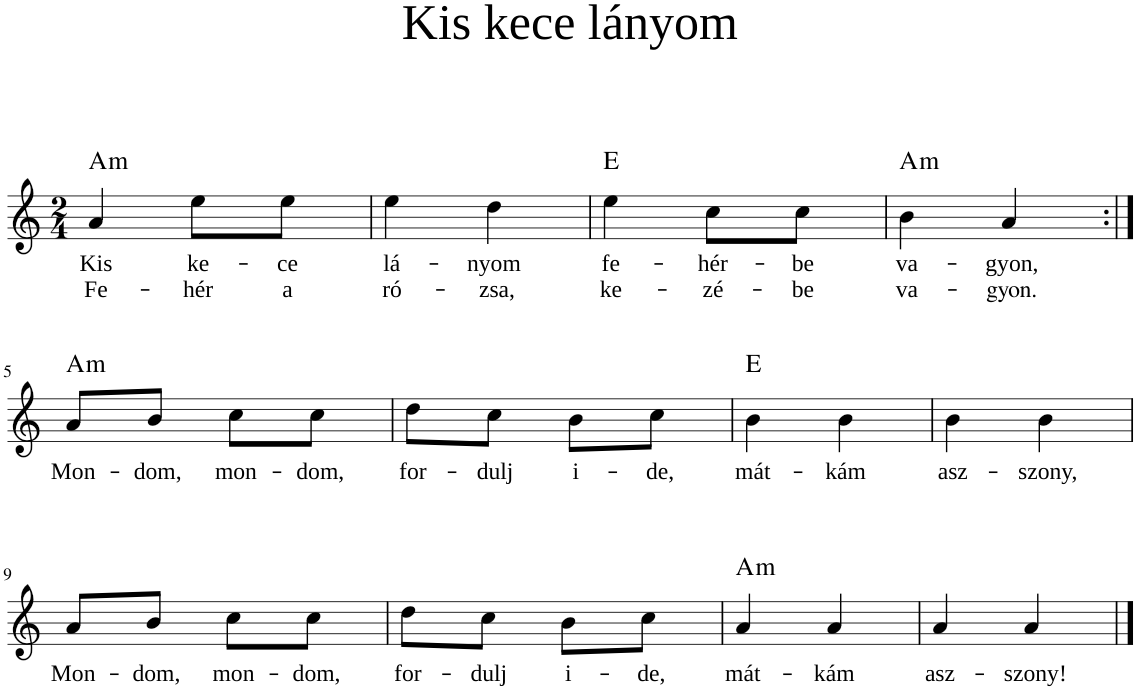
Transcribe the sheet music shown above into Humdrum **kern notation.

**kern	**text	**text	**harte
*part1	*part1	*part1	*part1
*staff1	*staff1	*staff1	*
*I"Piano	*	*	*
*I'Pno	*	*	*
*clefG2	*	*	*
*k[]	*	*	*
*M2/4	*	*	*
=1	=1	=1	=1
!	!LO:LY:b	!LO:LY:b	!LO:H:kt=m
4a/	Kis	Fe-	A:min
!	!LO:LY:b	!LO:LY:b	!
8ee\L	ke-	-hér	.
!	!LO:LY:b	!LO:LY:b	!
8ee\J	-ce	a	.
=2	=2	=2	=2
!	!LO:LY:b	!LO:LY:b	!
4ee\	lá-	ró-	.
!	!LO:LY:b	!LO:LY:b	!
4dd\	-nyom	-zsa,	.
=3	=3	=3	=3
!	!LO:LY:b	!LO:LY:b	!
4ee\	fe-	ke-	E:maj
!	!LO:LY:b	!LO:LY:b	!
8cc\L	-hér-	-zé-	.
!	!LO:LY:b	!LO:LY:b	!
8cc\J	-be	-be	.
=4	=4	=4	=4
!	!LO:LY:b	!LO:LY:b	!LO:H:kt=m
4b\	va-	va-	A:min
!	!LO:LY:b	!LO:LY:b	!
4a/	-gyon,	-gyon.	.
!!LO:LB:g=z
=5:|!	=5:|!	=5:|!	=5:|!
!	!LO:LY:b	!	!LO:H:kt=m
8a/L	Mon-	.	A:min
!	!LO:LY:b	!	!
8b/J	-dom,	.	.
!	!LO:LY:b	!	!
8cc\L	mon-	.	.
!	!LO:LY:b	!	!
8cc\J	-dom,	.	.
=6	=6	=6	=6
!	!LO:LY:b	!	!
8dd\L	for-	.	.
!	!LO:LY:b	!	!
8cc\J	-dulj	.	.
!	!LO:LY:b	!	!
8b\L	i-	.	.
!	!LO:LY:b	!	!
8cc\J	-de,	.	.
=7	=7	=7	=7
!	!LO:LY:b	!	!
4b\	mát-	.	E:maj
!	!LO:LY:b	!	!
4b\	-kám	.	.
=8	=8	=8	=8
!	!LO:LY:b	!	!
4b\	asz-	.	.
!	!LO:LY:b	!	!
4b\	-szony,	.	.
!!LO:LB:g=z
=9	=9	=9	=9
!	!LO:LY:b	!	!
8a/L	Mon-	.	.
!	!LO:LY:b	!	!
8b/J	-dom,	.	.
!	!LO:LY:b	!	!
8cc\L	mon-	.	.
!	!LO:LY:b	!	!
8cc\J	-dom,	.	.
=10	=10	=10	=10
!	!LO:LY:b	!	!
8dd\L	for-	.	.
!	!LO:LY:b	!	!
8cc\J	-dulj	.	.
!	!LO:LY:b	!	!
8b\L	i-	.	.
!	!LO:LY:b	!	!
8cc\J	-de,	.	.
=11	=11	=11	=11
!	!LO:LY:b	!	!LO:H:kt=m
4a/	mát-	.	A:min
!	!LO:LY:b	!	!
4a/	-kám	.	.
=12	=12	=12	=12
!	!LO:LY:b	!	!
4a/	asz-	.	.
!	!LO:LY:b	!	!
4a/	-szony!	.	.
==	==	==	==
*-	*-	*-	*-
